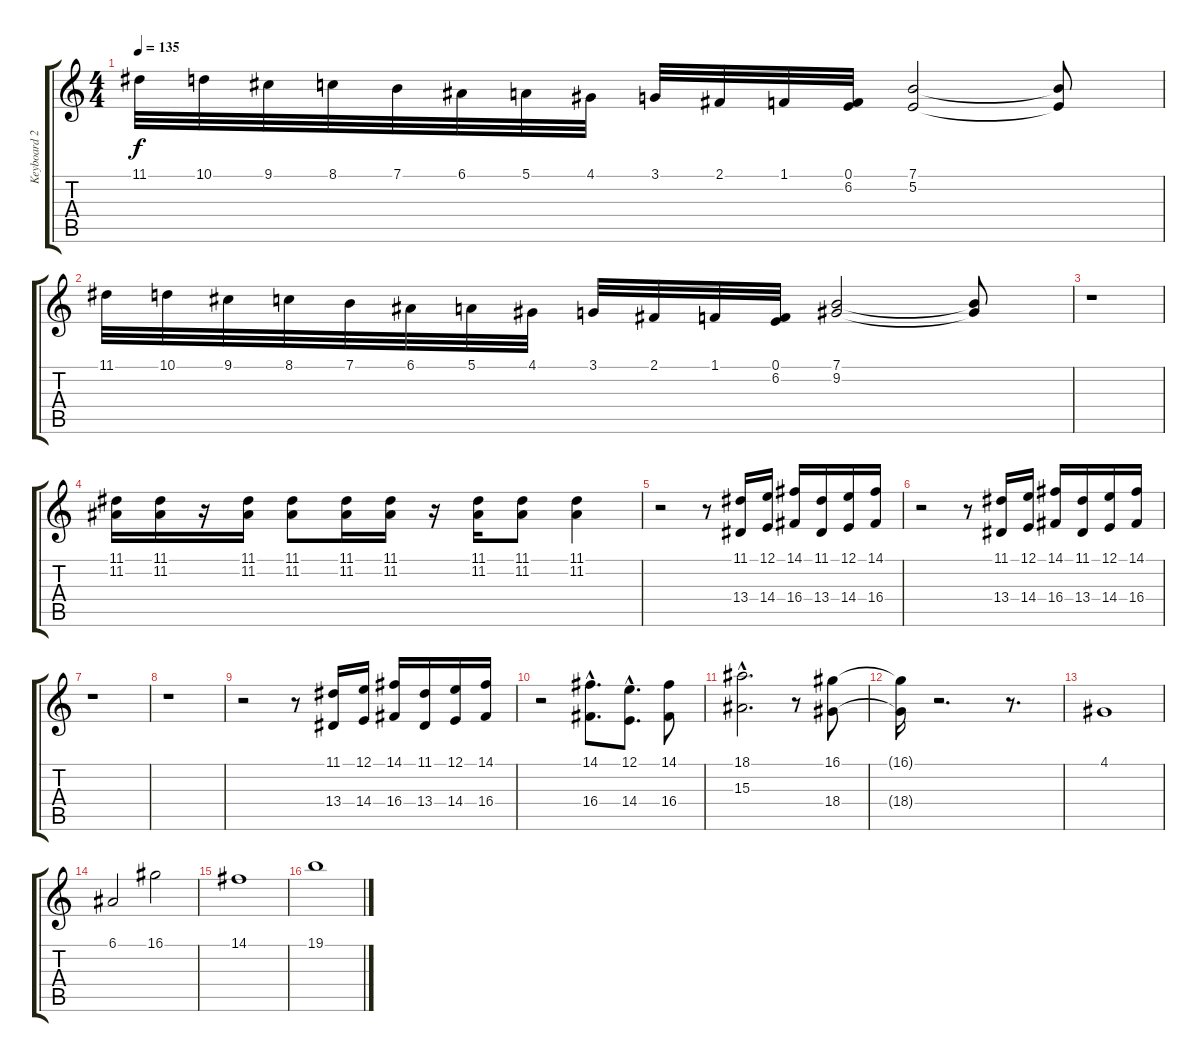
\track ("Keyboard 2" "Keyboard 2") {instrument stringensemble2}
\staff {score tabs}
\tuning (E4 B3 G3 D3 A2 E2) {hide}
\ts (4 4)
\tempo 135
\clef g2
\ks c
11.1.32{dy f volume 11 instrument drawbarorgan} 10.1.32 9.1.32 8.1.32 7.1.32 6.1.32 5.1.32 4.1.32 3.1.32 2.1.32 1.1.32 (0.1 6.2).32 (7.1 5.2).2 (7.1{t} 5.2{t}).8 |
11.1.32{volume 11 instrument drawbarorgan} 10.1.32 9.1.32 8.1.32 7.1.32 6.1.32 5.1.32 4.1.32 3.1.32 2.1.32 1.1.32 (0.1 6.2).32 (7.1 9.2).2 (7.1{t} 9.2{t}).8 |
r.1 |
(11.1 11.2).16{volume 13 instrument drawbarorgan} (11.1 11.2).16 r.16 (11.1 11.2).16 (11.1 11.2).8 (11.1 11.2).16 (11.1 11.2).16 r.16 (11.1 11.2).16 (11.1 11.2).8 (11.1 11.2).4 |
r.2 r.8 (11.1 13.4).16{instrument brasssection} (12.1 14.4).16 (14.1 16.4).16 (11.1 13.4).16 (12.1 14.4).16 (14.1 16.4).16 |
r.2 r.8 (11.1 13.4).16{instrument brasssection} (12.1 14.4).16 (14.1 16.4).16 (11.1 13.4).16 (12.1 14.4).16 (14.1 16.4).16 |
r.1 |
r.1 |
r.2 r.8 (11.1 13.4).16{instrument brasssection} (12.1 14.4).16 (14.1 16.4).16 (11.1 13.4).16 (12.1 14.4).16 (14.1 16.4).16 |
r.2 (14.1{hac} 16.4{hac}).8{d instrument brasssection} (12.1{hac} 14.4{hac}).8{d} (14.1 16.4).8 |
(18.1{hac} 15.3{hac}).2{d} r.8 (16.1 18.4).8 |
(16.1{t} 18.4{t}).16 r.2{d} r.8{d} |
4.1.1{instrument stringensemble2} |
6.1.2{balance 11} 16.1.2 |
14.1.1 |
19.1.1
